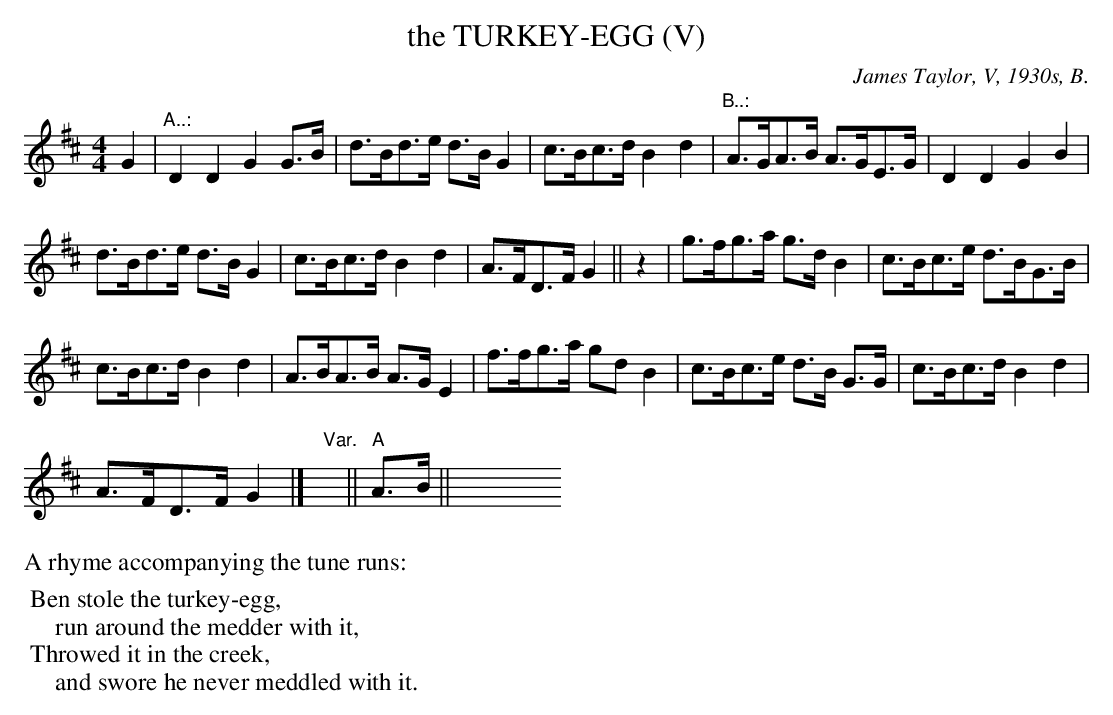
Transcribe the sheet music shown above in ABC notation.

X:1
T: the TURKEY-EGG (V)
O: James Taylor, V, 1930s, B.
M: 4/4
L: 1/8
K: D
G2 | "^A..:"D2D2 G2G>B | d>Bd>e d>BG2 | c>Bc>d B2d2 | "^B..:"A>GA>B A>GE>G | D2D2 G2B2 |
d>Bd>e d>BG2 | c>Bc>d B2d2 | A>FD>F G2 || z2 | g>fg>a g>dB2 | c>Bc>e d>BG>B |
c>Bc>d B2d2 | A>BA>B A>GE2 | f>fg>a gdB2 | c>Bc>e d>B G>G | c>Bc>d B2d2 |
A>FD>F G2 |] y8 "^Var."y|| "A"A>B || y8 y8 y8 y8 y8 y8 y8 y8
